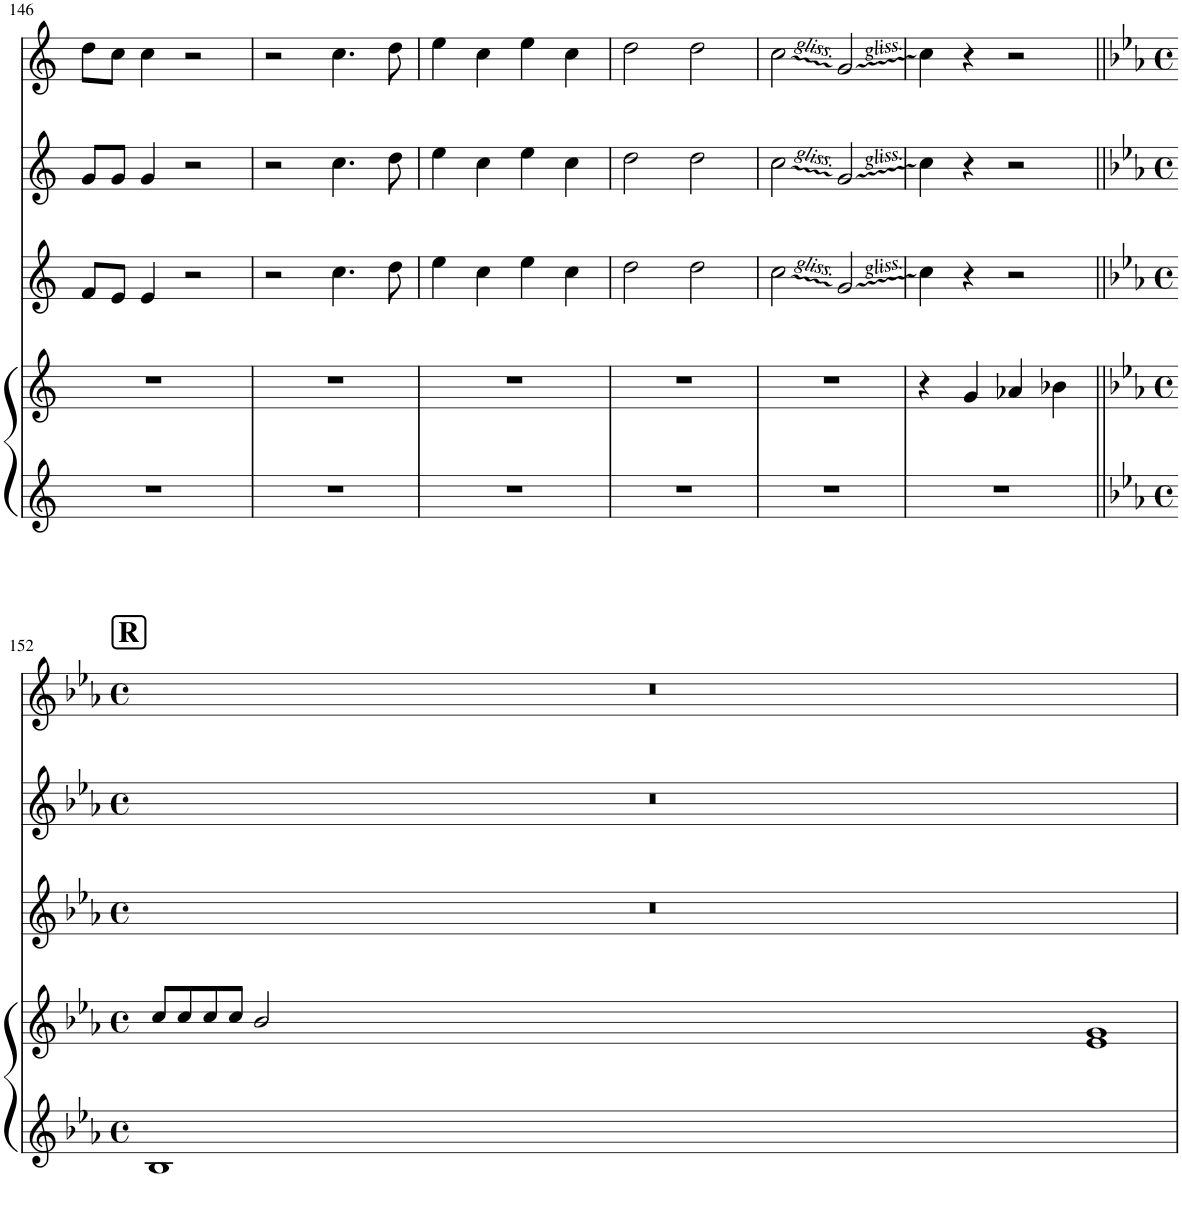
**kern	**kern	**kern	**kern	**kern
*part4	*part4	*part3	*part2	*part1
*staff5	*staff4	*staff3	*staff2	*staff1
*I"Piano	*	*I"Piano	*I"Piano	*I"Piano
*I'Pno	*	*I'Pno	*I'Pno	*I'Pno
!!LO:PB:g=z
*clefG2	*clefG2	*clefG2	*clefG2	*clefG2
*k[]	*k[]	*k[]	*k[]	*k[]
*M2/2	*M2/2	*M2/2	*M2/2	*M2/2
*met(c|)	*met(c|)	*met(c|)	*met(c|)	*met(c|)
=146	=146	=146	=146	=146
1r	1r	8f/L	8g/L	8dd\L
.	.	8e/J	8g/J	8cc\J
.	.	4e/	4g/	4cc\
.	.	2r	2r	2r
=147	=147	=147	=147	=147
1r	1r	2r	2r	2r
.	.	4.cc\	4.cc\	4.cc\
.	.	8dd\	8dd\	8dd\
=148	=148	=148	=148	=148
1r	1r	4ee\	4ee\	4ee\
.	.	4cc\	4cc\	4cc\
.	.	4ee\	4ee\	4ee\
.	.	4cc\	4cc\	4cc\
=149	=149	=149	=149	=149
1r	1r	2dd\	2dd\	2dd\
.	.	2dd\	2dd\	2dd\
=150	=150	=150	=150	=150
1r	1r	2cc\	2cc\	2cc\
.	.	2g/	2g/	2g/
=151	=151	=151	=151	=151
1r	4r	4cc\	4cc\	4cc\
.	4g/	4r	4r	4r
.	4a-X/	2r	2r	2r
.	4b-X\	.	.	.
!!LO:LB:g=z
!!LO:REH:place=s1:a:B:cj:fs=14:t=R
=152||	=152||	=152||	=152||	=152||
*k[b-e-a-]	*k[b-e-a-]	*k[b-e-a-]	*k[b-e-a-]	*k[b-e-a-]
*M4/4	*M4/4	*M4/4	*M4/4	*M4/4
*met(c)	*met(c)	*met(c)	*met(c)	*met(c)
*	*^	*	*	*
1B-	8cc/L	1%32ryy	1r	1r	1r
.	8cc/	.	.	.	.
.	8cc/	.	.	.	.
.	8cc/J	.	.	.	.
.	2b-/	.	.	.	.
!LO:N:vis=00.	!LO:N:vis=00.	!	!	!	!
1%45ryy	1%45ryy	.	1%45ryy	1%45ryy	1%45ryy
.	.	1e- 1g	.	.	.
*	*v	*v	*	*	*
=	=	=	=	=
*-	*-	*-	*-	*-
